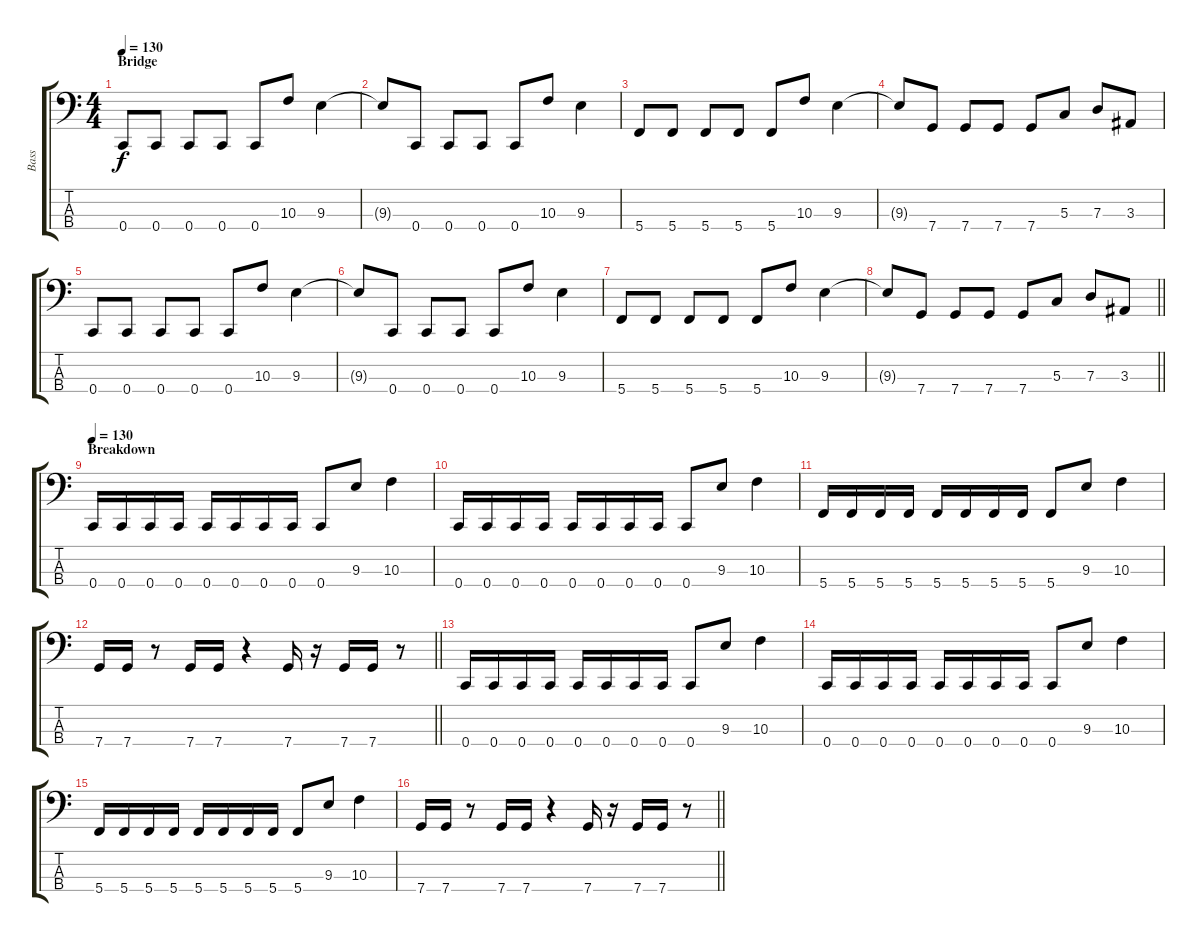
\track ("Bass" "Bass") {instrument electricbasspick}
\staff {score tabs}
\tuning (F2 C2 G1 C1) {hide}
\ts (4 4)
\section ("" "Bridge")
\tempo 130
\clef f4
\ks c
0.4.8{dy f} 0.4.8 0.4.8 0.4.8 0.4.8 10.3.8 9.3.4 |
9.3{t}.8 0.4.8 0.4.8 0.4.8 0.4.8 10.3.8 9.3.4 |
5.4.8 5.4.8 5.4.8 5.4.8 5.4.8 10.3.8 9.3.4 |
9.3{t}.8 7.4.8 7.4.8 7.4.8 7.4.8 5.3.8 7.3.8 3.3.8 |
0.4.8 0.4.8 0.4.8 0.4.8 0.4.8 10.3.8 9.3.4 |
9.3{t}.8 0.4.8 0.4.8 0.4.8 0.4.8 10.3.8 9.3.4 |
5.4.8 5.4.8 5.4.8 5.4.8 5.4.8 10.3.8 9.3.4 |
\barLineRight lightlight
9.3{t}.8 7.4.8 7.4.8 7.4.8 7.4.8 5.3.8 7.3.8 3.3.8 |
\section ("" "Breakdown")
\tempo 130
0.4.16 0.4.16 0.4.16 0.4.16 0.4.16 0.4.16 0.4.16 0.4.16 0.4.8 9.3.8 10.3.4 |
0.4.16 0.4.16 0.4.16 0.4.16 0.4.16 0.4.16 0.4.16 0.4.16 0.4.8 9.3.8 10.3.4 |
5.4.16 5.4.16 5.4.16 5.4.16 5.4.16 5.4.16 5.4.16 5.4.16 5.4.8 9.3.8 10.3.4 |
\barLineRight lightlight
7.4.16 7.4.16 r.8 7.4.16 7.4.16 r.4 7.4.16 r.16 7.4.16 7.4.16 r.8 |
0.4.16 0.4.16 0.4.16 0.4.16 0.4.16 0.4.16 0.4.16 0.4.16 0.4.8 9.3.8 10.3.4 |
0.4.16 0.4.16 0.4.16 0.4.16 0.4.16 0.4.16 0.4.16 0.4.16 0.4.8 9.3.8 10.3.4 |
5.4.16 5.4.16 5.4.16 5.4.16 5.4.16 5.4.16 5.4.16 5.4.16 5.4.8 9.3.8 10.3.4 |
\barLineRight lightlight
7.4.16 7.4.16 r.8 7.4.16 7.4.16 r.4 7.4.16 r.16 7.4.16 7.4.16 r.8
